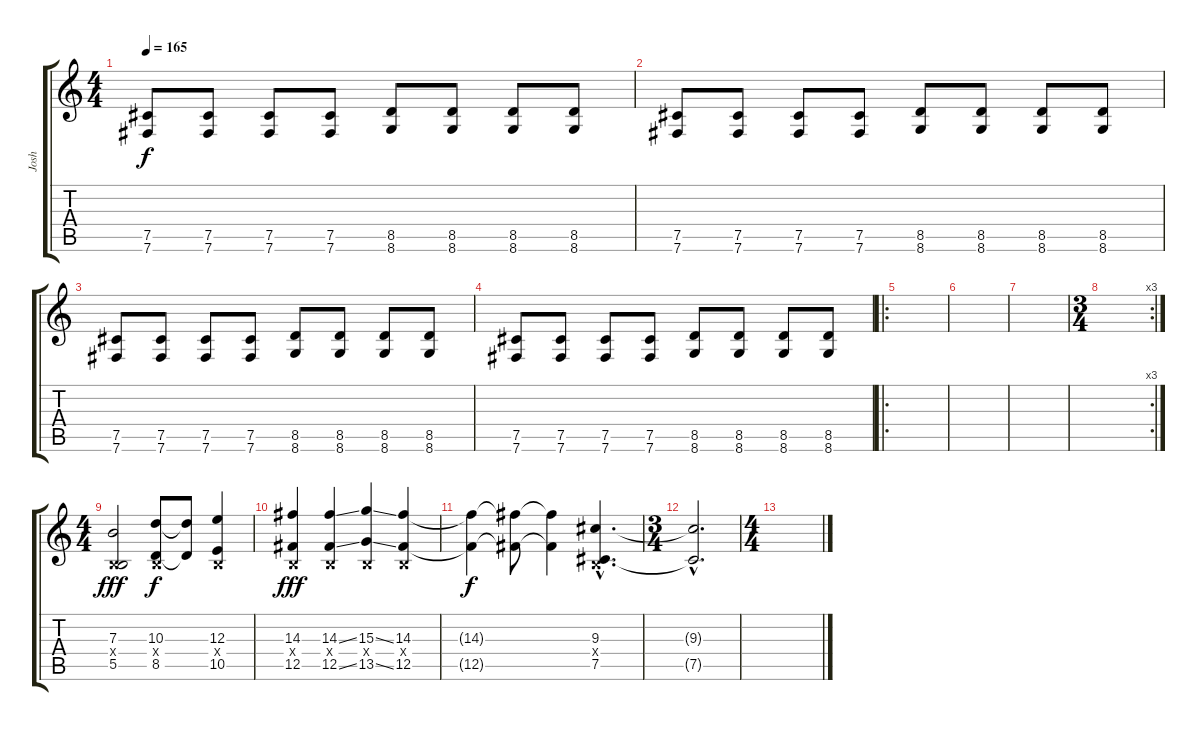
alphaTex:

\track ("Josh" "Josh") {instrument overdrivenguitar}
\staff {score tabs}
\tuning (Db4 Ab3 E3 B2 Gb2 B1) {hide}
\ts (4 4)
\tempo 165
\clef g2
\ks c
(7.5 7.6).8{dy f} (7.5 7.6).8 (7.5 7.6).8 (7.5 7.6).8 (8.5 8.6).8 (8.5 8.6).8 (8.5 8.6).8 (8.5 8.6).8 |
(7.5 7.6).8 (7.5 7.6).8 (7.5 7.6).8 (7.5 7.6).8 (8.5 8.6).8 (8.5 8.6).8 (8.5 8.6).8 (8.5 8.6).8 |
(7.5 7.6).8 (7.5 7.6).8 (7.5 7.6).8 (7.5 7.6).8 (8.5 8.6).8 (8.5 8.6).8 (8.5 8.6).8 (8.5 8.6).8 |
(7.5 7.6).8 (7.5 7.6).8 (7.5 7.6).8 (7.5 7.6).8 (8.5 8.6).8 (8.5 8.6).8 (8.5 8.6).8 (8.5 8.6).8 |
\ro
|
|
|
\rc 3
\ts (3 4)
|
\ts (4 4)
(7.3 0.4{x} 5.5).2{dy fff} (10.3 0.4{x} 8.5).8{dy f} (10.3{t} 8.5{t}).8 (12.3 0.4{x} 10.5).4 |
(14.3 0.4{x} 12.5).4{dy fff} (14.3{ss} 0.4{x} 12.5{ss}).4 (15.3{ss} 0.4{x} 13.5{ss}).4 (14.3 0.4{x} 12.5).4 |
(14.3{t} 12.5{t}).4{dy f} (14.3{t} 12.5{t}).8 (14.3{t} 12.5{t}).4 (9.3{hac} 0.4{hac x} 7.5{hac}).4{d} |
\ts (3 4)
(9.3{hac t} 7.5{hac t}).2{d} |
\ts (4 4)
